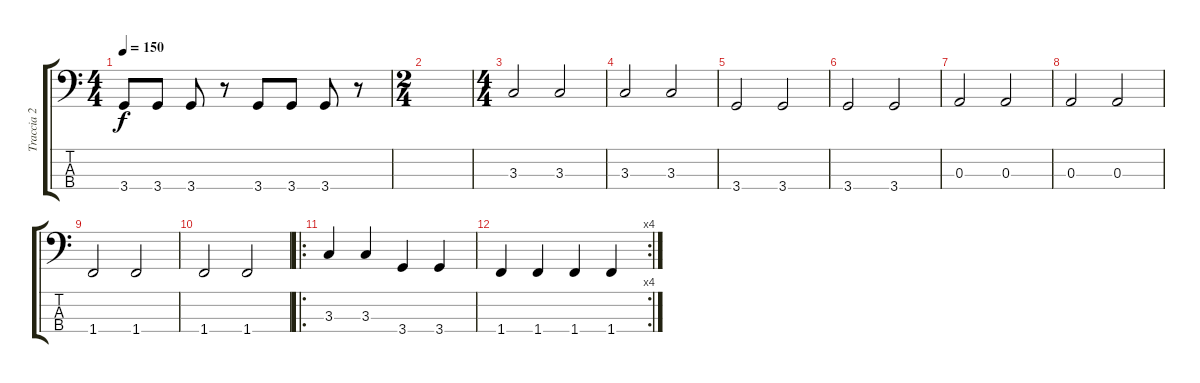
\track ("Traccia 2" "Traccia 2") {instrument acousticbass}
\staff {score tabs}
\tuning (G2 D2 A1 E1) {hide}
\ts (4 4)
\tempo 150
\clef f4
\ks c
3.4.8{dy f} 3.4.8 3.4.8 r.8 3.4.8 3.4.8 3.4.8 r.8 |
\ts (2 4)
|
\ts (4 4)
3.3.2 3.3.2 |
3.3.2 3.3.2 |
3.4.2 3.4.2 |
3.4.2 3.4.2 |
0.3.2 0.3.2 |
0.3.2 0.3.2 |
1.4.2 1.4.2 |
1.4.2 1.4.2 |
\ro
3.3.4 3.3.4 3.4.4 3.4.4 |
\rc 4
1.4.4 1.4.4 1.4.4 1.4.4
